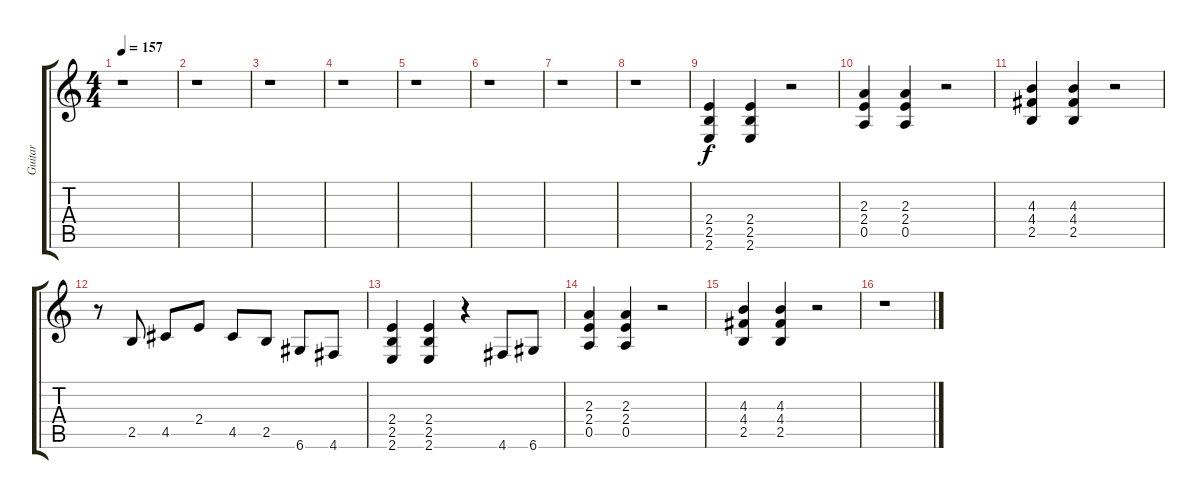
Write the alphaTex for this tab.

\track ("Guitar" "Guitar") {instrument overdrivenguitar}
\staff {score tabs}
\tuning (E4 B3 G3 D3 A2 D2) {hide}
\ts (4 4)
\tempo 157
\clef g2
\ks c
r.1{dy f} |
r.1 |
r.1 |
r.1 |
r.1 |
r.1 |
r.1 |
r.1 |
(2.4 2.5 2.6).4 (2.4 2.5 2.6).4 r.2 |
(2.3 2.4 0.5).4 (2.3 2.4 0.5).4 r.2 |
(4.3 4.4 2.5).4 (4.3 4.4 2.5).4 r.2 |
r.8 2.5.8 4.5.8 2.4.8 4.5.8 2.5.8 6.6.8 4.6.8 |
(2.4 2.5 2.6).4 (2.4 2.5 2.6).4 r.4 4.6.8 6.6.8 |
(2.3 2.4 0.5).4 (2.3 2.4 0.5).4 r.2 |
(4.3 4.4 2.5).4 (4.3 4.4 2.5).4 r.2 |
r.1
